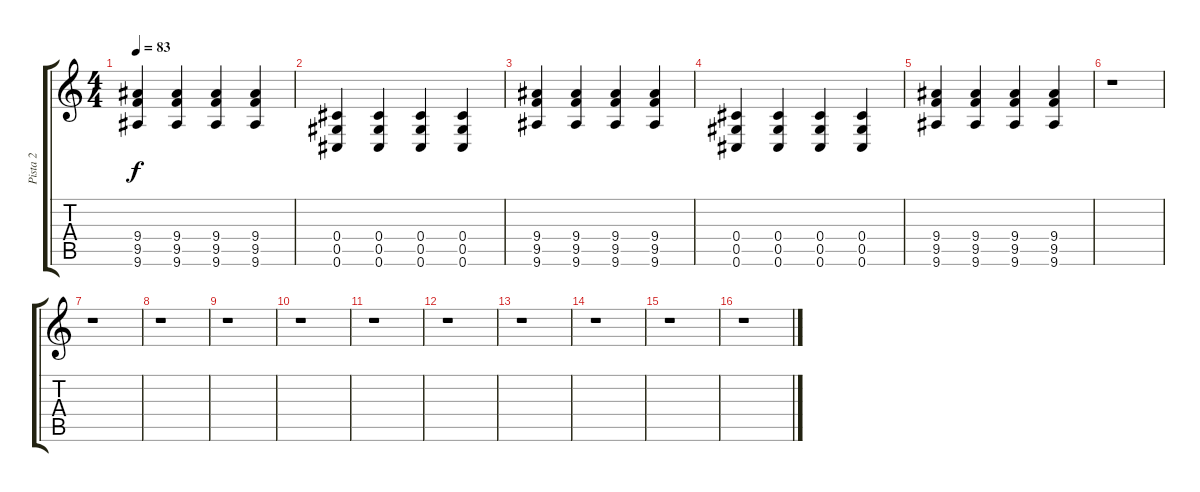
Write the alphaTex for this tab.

\track ("Pista 2" "Pista 2") {instrument distortionguitar}
\staff {score tabs}
\tuning (Eb4 Bb3 Gb3 Db3 Ab2 Db2) {hide}
\ts (4 4)
\tempo 83
\clef g2
\ks c
(9.4 9.5 9.6).4{dy f} (9.4 9.5 9.6).4 (9.4 9.5 9.6).4 (9.4 9.5 9.6).4 |
(0.4 0.5 0.6).4 (0.4 0.5 0.6).4 (0.4 0.5 0.6).4 (0.4 0.5 0.6).4 |
(9.4 9.5 9.6).4 (9.4 9.5 9.6).4 (9.4 9.5 9.6).4 (9.4 9.5 9.6).4 |
(0.4 0.5 0.6).4 (0.4 0.5 0.6).4 (0.4 0.5 0.6).4 (0.4 0.5 0.6).4 |
(9.4 9.5 9.6).4 (9.4 9.5 9.6).4 (9.4 9.5 9.6).4 (9.4 9.5 9.6).4 |
r.1 |
r.1 |
r.1 |
r.1 |
r.1 |
r.1 |
r.1 |
r.1 |
r.1 |
r.1 |
r.1
